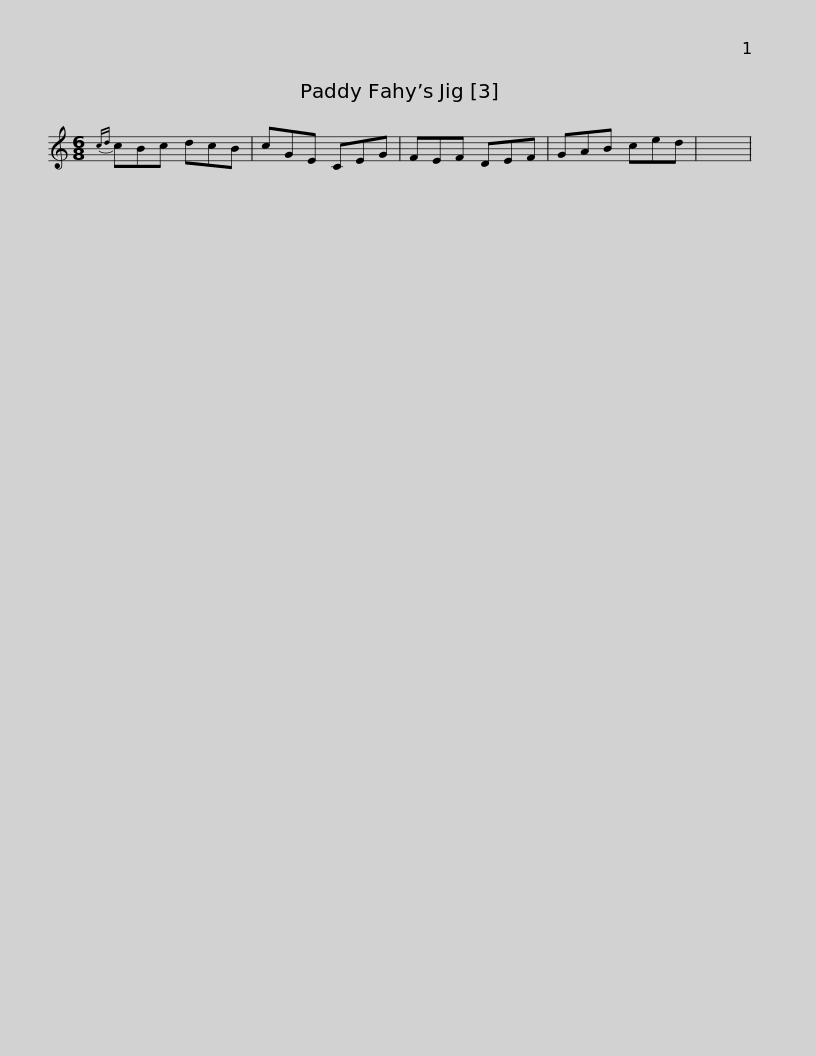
X:1
L:1/8
M:6/8
I:linebreak $
K:C
V:1 treble
V:1
{cd} cBc dcB | cGE CEG | FEF DEF | GAB ced | x6 | %5
